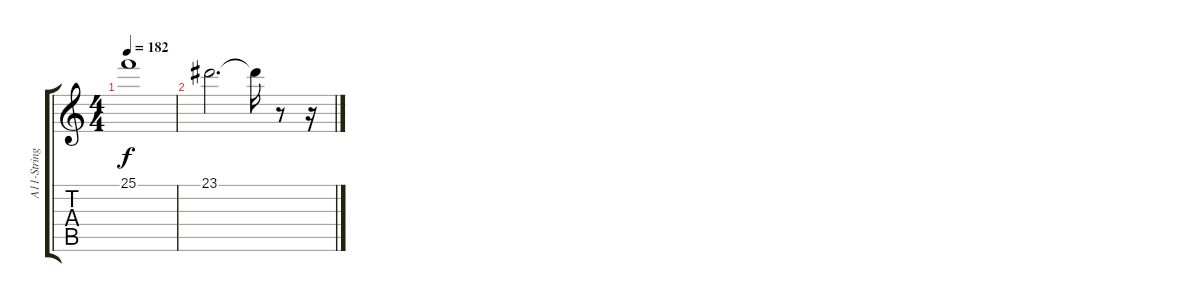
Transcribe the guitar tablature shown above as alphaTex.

\track ("A11-Strings     " "A11-String") {instrument stringensemble1}
\staff {score tabs}
\tuning (E4 B3 G3 D3 A2 E2) {hide}
\ts (4 4)
\tempo 182
\clef g2
\ks c
25.1.1{dy f} |
23.1.2{d} 23.1{t}.16 r.8 r.16
